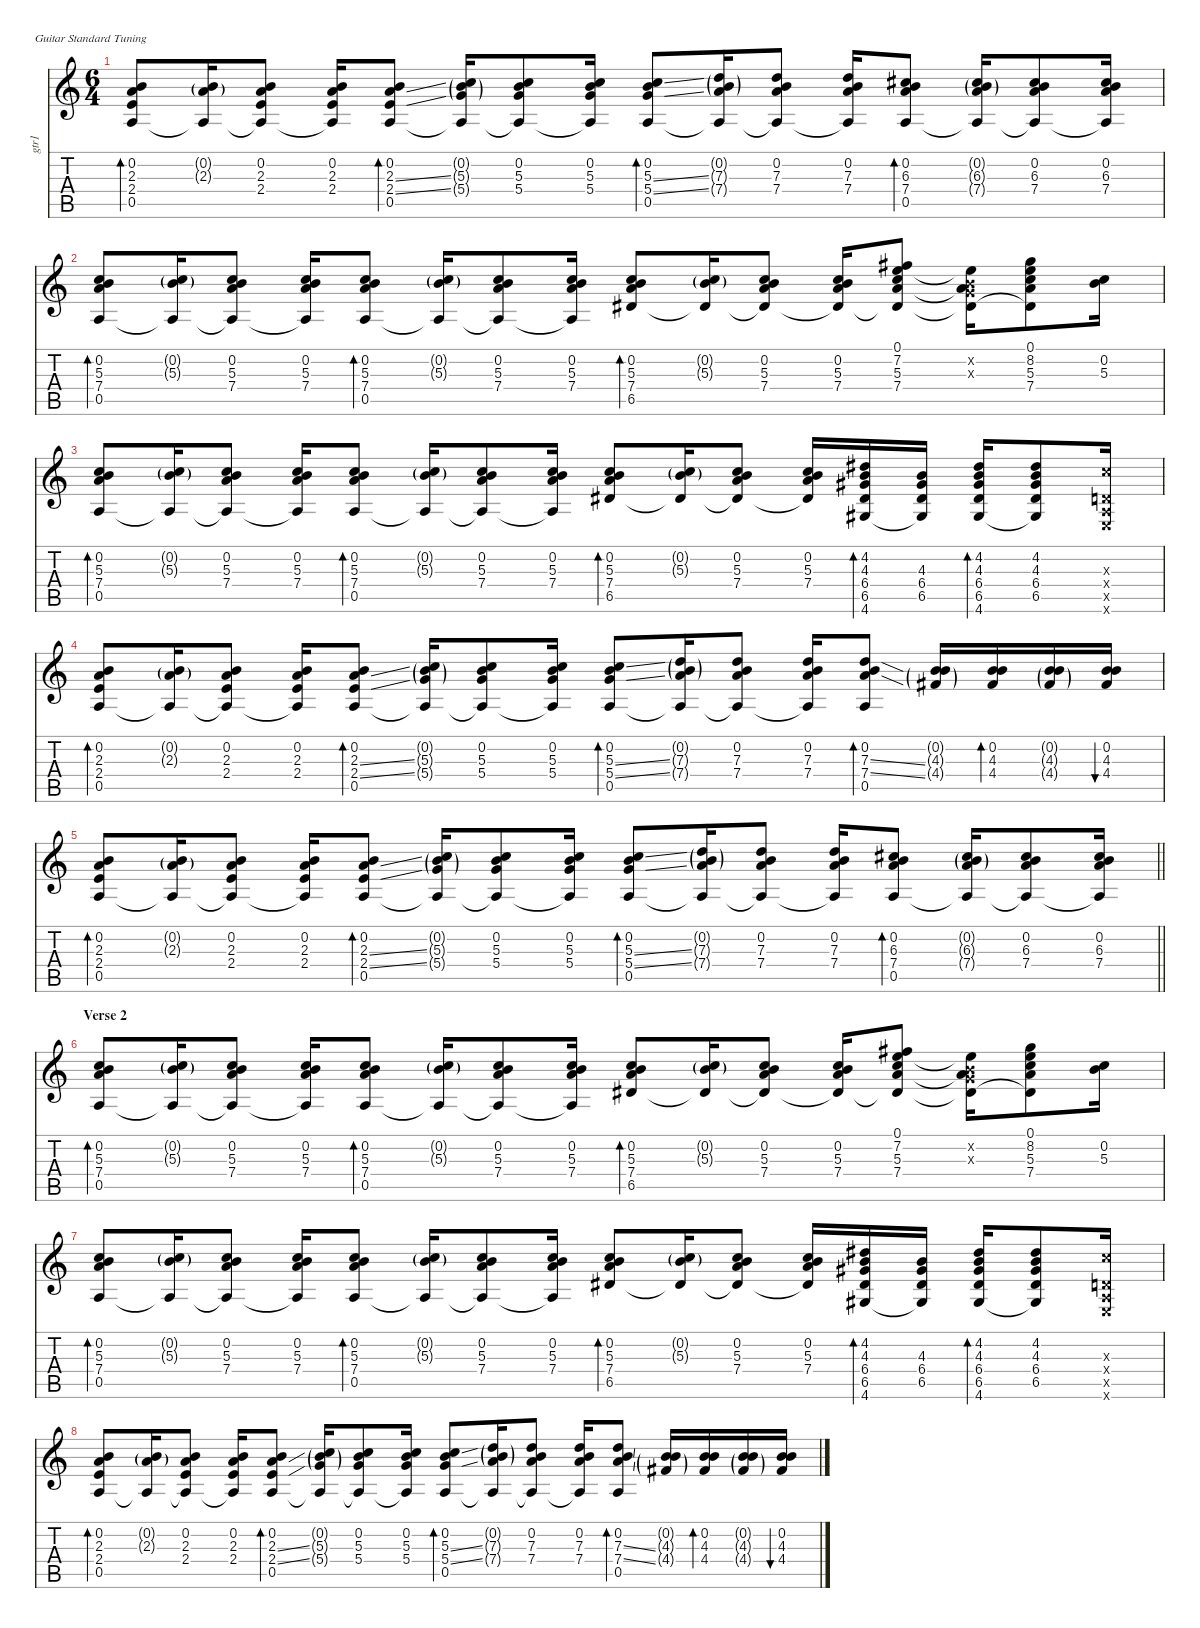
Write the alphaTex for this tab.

\defaultSystemsLayout 4
\hideDynamics
\bracketExtendMode nobrackets
\otherSystemsTrackNameOrientation horizontal
\track ("Guitar 1-hid" "gtr1") {defaultSystemsLayout 4 mute instrument acousticguitarsteel}
\staff {score tabs}
\tuning (E4 B3 G3 D3 A2 E2)
\ts (6 4)
\tempo (93 hide)
\tempo (93 0.00625 hide)
\clef g2
\ks aminor
(0.2 2.3 2.4 0.5).8{bd 60 dy f} (0.2{g} 2.3{g} 0.5{t}).16 (0.2 2.3 2.4 0.5{t}).8 (0.2 2.3 2.4 0.5{t}).16 (0.2 2.3{ss} 2.4{ss} 0.5).8{bd 60} (0.2{g} 5.3{g} 5.4{g} 0.5{t}).16 (0.2 5.3 5.4 0.5{t}).8 (0.2 5.3 5.4 0.5{t}).16 (0.2 5.3{ss} 5.4{ss} 0.5).8{bd 60} (0.2{g} 7.3{g} 7.4{g} 0.5{t}).16 (0.2 7.3 7.4 0.5{t}).8 (0.2 7.3 7.4 0.5{t}).16 (0.2 6.3{acc #} 7.4 0.5).8{bd 60} (0.2{g} 6.3{g acc #} 7.4{g} 0.5{t}).16 (0.2 6.3{acc #} 7.4 0.5{t}).8 (0.2 6.3{acc #} 7.4 0.5{t}).16 |
\tempo (91.5 0.00625 hide)
(0.2 5.3 7.4 0.5).8{bd 60} (0.2{g} 5.3{g} 0.5{t}).16 (0.2 5.3 7.4 0.5{t}).8 (0.2 5.3 7.4 0.5{t}).16 (0.2 5.3 7.4 0.5).8{bd 60} (0.2{g} 5.3{g} 0.5{t}).16 (0.2 5.3 7.4 0.5{t}).8 (0.2 5.3 7.4 0.5{t}).16 (0.2 5.3 7.4 6.5{acc #}).8{bd 60} (0.2{g} 5.3{g} 6.5{t acc #}).16 (0.2 5.3 7.4 6.5{t acc #}).8 (0.2 5.3 7.4 6.5{t acc #}).16 (0.1 7.2{acc #} 5.3 7.4 6.5{t acc #}).8 (0.1{t} 0.2{x} 0.3{x} 7.4{t} 6.5{t acc #}).16 (0.1 8.2 5.3 7.4 6.5{t acc #}).8 (0.2 5.3).16{dy mf} |
\tempo (93 hide)
(0.2 5.3 7.4 0.5).8{bd 60 dy f} (0.2{g} 5.3{g} 0.5{t}).16 (0.2 5.3 7.4 0.5{t}).8 (0.2 5.3 7.4 0.5{t}).16 (0.2 5.3 7.4 0.5).8{bd 60} (0.2{g} 5.3{g} 0.5{t}).16 (0.2 5.3 7.4 0.5{t}).8 (0.2 5.3 7.4 0.5{t}).16 (0.2 5.3 7.4 6.5{acc #}).8{bd 60} (0.2{g} 5.3{g} 6.5{t acc #}).16 (0.2 5.3 7.4 6.5{t acc #}).8 (0.2 5.3 7.4 6.5{t acc #}).16 (4.2{acc #} 4.3 6.4{acc #} 6.5{acc #} 4.6{acc #}).16{bd 60} (4.3 6.4{acc #} 6.5{acc #} 4.6{t acc #}).16 (4.2{acc #} 4.3 6.4{acc #} 6.5{acc #} 4.6{acc #}).16{bd 60} (4.2{acc #} 4.3 6.4{acc #} 6.5{acc #} 4.6{t acc #}).8 (5.3{x} 0.4{x} 0.5{x} 0.6{x}).16 |
(0.2 2.3 2.4 0.5).8{bd 60} (0.2{g} 2.3{g} 0.5{t}).16 (0.2 2.3 2.4 0.5{t}).8 (0.2 2.3 2.4 0.5{t}).16 (0.2 2.3{ss} 2.4{ss} 0.5).8{bd 60} (0.2{g} 5.3{g} 5.4{g} 0.5{t}).16 (0.2 5.3 5.4 0.5{t}).8 (0.2 5.3 5.4 0.5{t}).16 (0.2 5.3{ss} 5.4{ss} 0.5).8{bd 60} (0.2{g} 7.3{g} 7.4{g} 0.5{t}).16 (0.2 7.3 7.4 0.5{t}).8 (0.2 7.3 7.4 0.5{t}).16 (0.2 7.3{ss} 7.4{ss} 0.5).8{bd 60} (0.2{g} 4.3{g} 4.4{g acc #}).16{dy mf} (0.2 4.3 4.4{acc #}).16{bd 60 dy f} (0.2{g} 4.3{g} 4.4{g acc #}).16{dy mf} (0.2 4.3 4.4{acc #}).16{bu 60 dy f} |
\tempo (93 0.00625 hide)
\tempo (91.5 0.99375 hide)
\barLineRight lightlight
(0.2 2.3 2.4 0.5).8{bd 60} (0.2{g} 2.3{g} 0.5{t}).16 (0.2 2.3 2.4 0.5{t}).8 (0.2 2.3 2.4 0.5{t}).16 (0.2 2.3{ss} 2.4{ss} 0.5).8{bd 60} (0.2{g} 5.3{g} 5.4{g} 0.5{t}).16 (0.2 5.3 5.4 0.5{t}).8 (0.2 5.3 5.4 0.5{t}).16 (0.2 5.3{ss} 5.4{ss} 0.5).8{bd 60} (0.2{g} 7.3{g} 7.4{g} 0.5{t}).16 (0.2 7.3 7.4 0.5{t}).8 (0.2 7.3 7.4 0.5{t}).16 (0.2 6.3{acc #} 7.4 0.5).8{bd 60} (0.2{g} 6.3{g acc #} 7.4{g} 0.5{t}).16 (0.2 6.3{acc #} 7.4 0.5{t}).8 (0.2 6.3{acc #} 7.4 0.5{t}).16 |
\section ("" "Verse 2")
(0.2 5.3 7.4 0.5).8{bd 60} (0.2{g} 5.3{g} 0.5{t}).16 (0.2 5.3 7.4 0.5{t}).8 (0.2 5.3 7.4 0.5{t}).16 (0.2 5.3 7.4 0.5).8{bd 60} (0.2{g} 5.3{g} 0.5{t}).16 (0.2 5.3 7.4 0.5{t}).8 (0.2 5.3 7.4 0.5{t}).16 (0.2 5.3 7.4 6.5{acc #}).8{bd 60} (0.2{g} 5.3{g} 6.5{t acc #}).16 (0.2 5.3 7.4 6.5{t acc #}).8 (0.2 5.3 7.4 6.5{t acc #}).16 (0.1 7.2{acc #} 5.3 7.4 6.5{t acc #}).8 (0.1{t} 0.2{x} 0.3{x} 7.4{t} 6.5{t acc #}).16 (0.1 8.2 5.3 7.4 6.5{t acc #}).8 (0.2 5.3).16{dy mf} |
\tempo (93 hide)
(0.2 5.3 7.4 0.5).8{bd 60 dy f} (0.2{g} 5.3{g} 0.5{t}).16 (0.2 5.3 7.4 0.5{t}).8 (0.2 5.3 7.4 0.5{t}).16 (0.2 5.3 7.4 0.5).8{bd 60} (0.2{g} 5.3{g} 0.5{t}).16 (0.2 5.3 7.4 0.5{t}).8 (0.2 5.3 7.4 0.5{t}).16 (0.2 5.3 7.4 6.5{acc #}).8{bd 60} (0.2{g} 5.3{g} 6.5{t acc #}).16 (0.2 5.3 7.4 6.5{t acc #}).8 (0.2 5.3 7.4 6.5{t acc #}).16 (4.2{acc #} 4.3 6.4{acc #} 6.5{acc #} 4.6{acc #}).16{bd 60} (4.3 6.4{acc #} 6.5{acc #} 4.6{t acc #}).16 (4.2{acc #} 4.3 6.4{acc #} 6.5{acc #} 4.6{acc #}).16{bd 60} (4.2{acc #} 4.3 6.4{acc #} 6.5{acc #} 4.6{t acc #}).8 (5.3{x} 0.4{x} 0.5{x} 0.6{x}).16 |
(0.2 2.3 2.4 0.5).8{bd 60} (0.2{g} 2.3{g} 0.5{t}).16 (0.2 2.3 2.4 0.5{t}).8 (0.2 2.3 2.4 0.5{t}).16 (0.2 2.3{ss} 2.4{ss} 0.5).8{bd 60} (0.2{g} 5.3{g} 5.4{g} 0.5{t}).16 (0.2 5.3 5.4 0.5{t}).8 (0.2 5.3 5.4 0.5{t}).16 (0.2 5.3{ss} 5.4{ss} 0.5).8{bd 60} (0.2{g} 7.3{g} 7.4{g} 0.5{t}).16 (0.2 7.3 7.4 0.5{t}).8 (0.2 7.3 7.4 0.5{t}).16 (0.2 7.3{ss} 7.4{ss} 0.5).8{bd 60} (0.2{g} 4.3{g} 4.4{g acc #}).16{dy mf} (0.2 4.3 4.4{acc #}).16{bd 60 dy f} (0.2{g} 4.3{g} 4.4{g acc #}).16{dy mf} (0.2 4.3 4.4{acc #}).16{bu 60 dy f}
